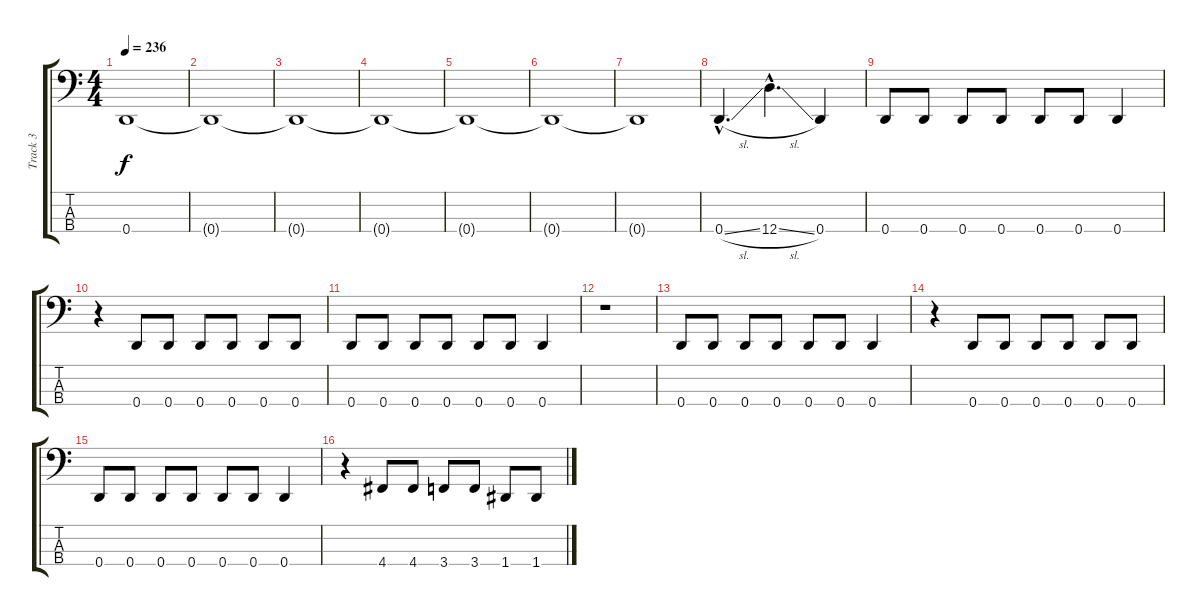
\track ("Track 3" "Track 3") {instrument electricbasspick}
\staff {score tabs}
\tuning (G2 D2 A1 D1) {hide}
\ts (4 4)
\tempo 236
\clef f4
\ks c
0.4.1{dy f} |
0.4{t}.1 |
0.4{t}.1 |
0.4{t}.1 |
0.4{t}.1 |
0.4{t}.1 |
0.4{t}.1 |
0.4{sl hac}.4{d} 12.4{sl hac}.4{d} 0.4.4 |
0.4.8 0.4.8 0.4.8 0.4.8 0.4.8 0.4.8 0.4.4 |
r.4 0.4.8 0.4.8 0.4.8 0.4.8 0.4.8 0.4.8 |
0.4.8 0.4.8 0.4.8 0.4.8 0.4.8 0.4.8 0.4.4 |
r.1 |
0.4.8 0.4.8 0.4.8 0.4.8 0.4.8 0.4.8 0.4.4 |
r.4 0.4.8 0.4.8 0.4.8 0.4.8 0.4.8 0.4.8 |
0.4.8 0.4.8 0.4.8 0.4.8 0.4.8 0.4.8 0.4.4 |
r.4 4.4.8 4.4.8 3.4.8 3.4.8 1.4.8 1.4.8
